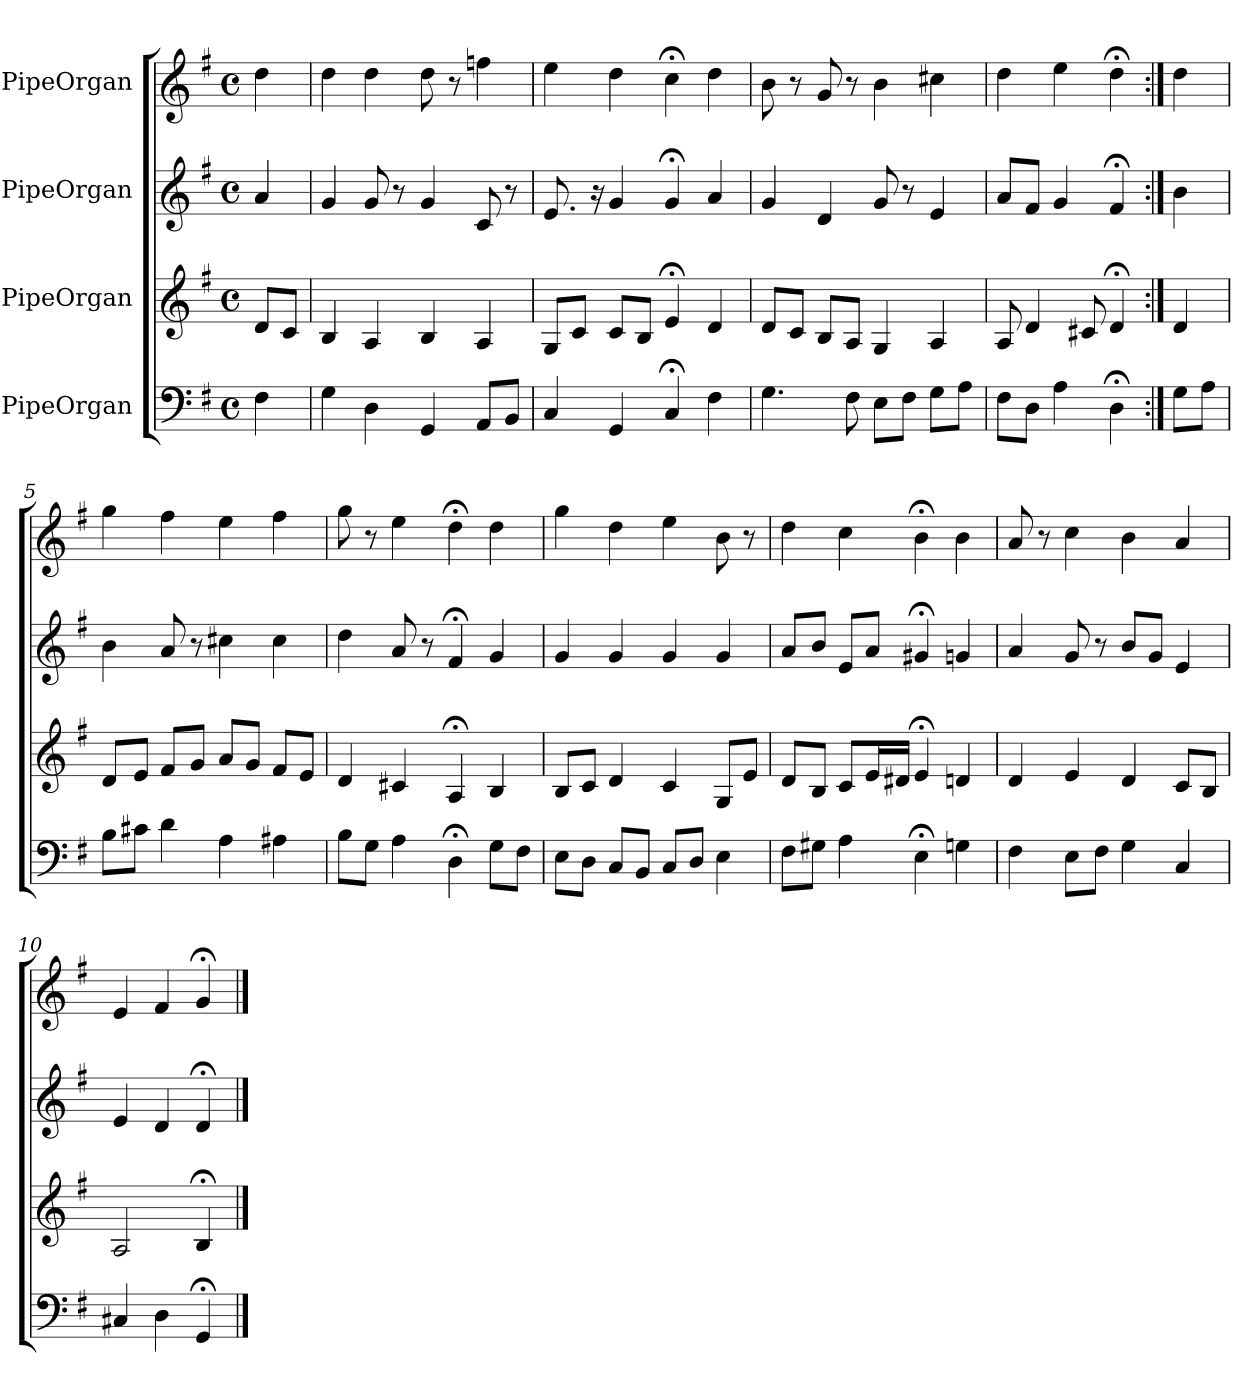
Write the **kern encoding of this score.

**kern	**kern	**kern	**kern
*part4	*part3	*part2	*part1
*staff4	*staff3	*staff2	*staff1
*I"PipeOrgan	*I"PipeOrgan	*I"PipeOrgan	*I"PipeOrgan
*k[f#]	*k[f#]	*k[f#]	*k[f#]
*G:	*G:	*G:	*G:
*M4/4	*M4/4	*M4/4	*M4/4
*met(c)	*met(c)	*met(c)	*met(c)
*MM60	*MM60	*MM60	*MM60
=	=	=	=
4F#	8dL	4a	4dd
.	8cJ	.	.
=1	=1	=1	=1
4G	4B	4g	4dd
4D	4A	8g	4dd
.	.	8r	.
4GG	4B	4g	8dd
.	.	.	8r
8AAL	4A	8c	4ffn
8BBJ	.	8r	.
=2	=2	=2	=2
4C	8GL	8.e	4ee
.	8cJ	.	.
.	.	16r	.
4GG	8cL	4g	4dd
.	8BJ	.	.
4C;<	4e;<	4g;<	4cc;<
4F#	4d	4a	4dd
=3	=3	=3	=3
4.G	8dL	4g	8b
.	8cJ	.	8r
.	8BL	4d	8g
8F#	8AJ	.	8r
8EL	4G	8g	4b
8F#J	.	8r	.
8GL	4A	4e	4cc#X
8AJ	.	.	.
=4	=4	=4	=4
8F#L	8A	8aL	4dd
8DJ	4d	8f#J	.
4A	.	4g	4ee
.	8c#X	.	.
4D;<	4d;<	4f#;<	4dd;<
=:|!	=:|!	=:|!	=:|!
8GL	4d	4b	4dd
8AJ	.	.	.
=5	=5	=5	=5
8BL	8dL	4b	4gg
8c#XJ	8eJ	.	.
4d	8f#L	8a	4ff#
.	8gJ	8r	.
4A	8aL	4cc#X	4ee
.	8gJ	.	.
4A#X	8f#L	4cc#	4ff#
.	8eJ	.	.
=6	=6	=6	=6
8BL	4d	4dd	8gg
8GJ	.	.	8r
4A	4c#X	8a	4ee
.	.	8r	.
4D;<	4A;<	4f#;<	4dd;<
8GL	4B	4g	4dd
8F#J	.	.	.
=7	=7	=7	=7
8EL	8BL	4g	4gg
8DJ	8cJ	.	.
8CL	4d	4g	4dd
8BBJ	.	.	.
8CL	4c	4g	4ee
8DJ	.	.	.
4E	8GL	4g	8b
.	8eJ	.	8r
=8	=8	=8	=8
8F#L	8dL	8aL	4dd
8G#XJ	8BJ	8bJ	.
4A	8cL	8eL	4cc
.	16eL	8aJ	.
.	16d#XJJ	.	.
4E;<	4e;<	4g#X;<	4b;<
4Gn	4dn	4gn	4b
=9	=9	=9	=9
4F#	4d	4a	8a
.	.	.	8r
8EL	4e	8g	4cc
8F#J	.	8r	.
4G	4d	8bL	4b
.	.	8gJ	.
4C	8cL	4e	4a
.	8BJ	.	.
=10	=10	=10	=10
4C#X	2A	4e	4e
4D	.	4d	4f#
4GG;<	4B;<	4d;<	4g;<
==	==	==	==
*-	*-	*-	*-
